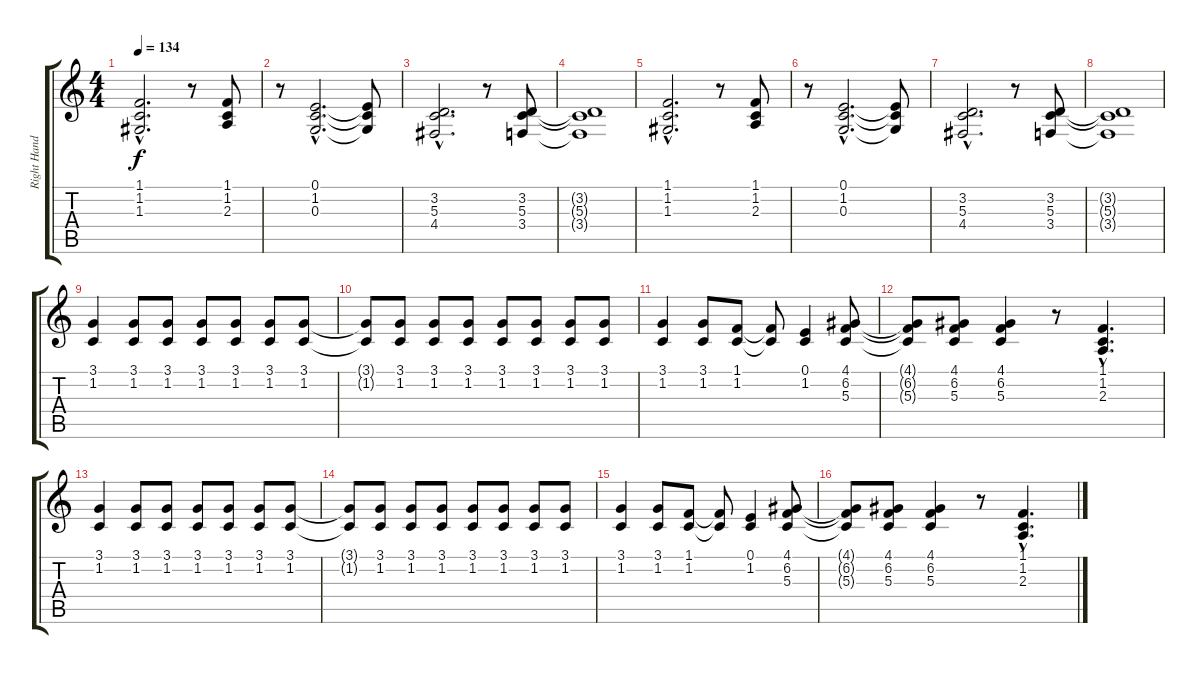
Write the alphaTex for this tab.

\track ("Right Hand" "Right Hand") {instrument brightacousticpiano}
\staff {score tabs}
\tuning (E4 B3 G3 D3 A2 E2) {hide}
\ts (4 4)
\tempo 134
\clef g2
\ks c
(1.1{hac} 1.2{hac} 1.3{hac}).2{d dy f} r.8 (1.1 1.2 2.3).8 |
r.8 (0.1{hac} 1.2{hac} 0.3{hac}).2{d} (0.1{t} 1.2{t} 0.3{t}).8 |
(3.2{hac} 5.3{hac} 4.4{hac}).2{d} r.8 (3.2 5.3 3.4).8 |
(3.2{t} 5.3{t} 3.4{t}).1 |
(1.1{hac} 1.2{hac} 1.3{hac}).2{d} r.8 (1.1 1.2 2.3).8 |
r.8 (0.1{hac} 1.2{hac} 0.3{hac}).2{d} (0.1{t} 1.2{t} 0.3{t}).8 |
(3.2{hac} 5.3{hac} 4.4{hac}).2{d} r.8 (3.2 5.3 3.4).8 |
(3.2{t} 5.3{t} 3.4{t}).1 |
(3.1 1.2).4 (3.1 1.2).8 (3.1 1.2).8 (3.1 1.2).8 (3.1 1.2).8 (3.1 1.2).8 (3.1 1.2).8 |
(3.1{t} 1.2{t}).8 (3.1 1.2).8 (3.1 1.2).8 (3.1 1.2).8 (3.1 1.2).8 (3.1 1.2).8 (3.1 1.2).8 (3.1 1.2).8 |
(3.1 1.2).4 (3.1 1.2).8 (1.1 1.2).8 (1.1{t} 1.2{t}).8 (0.1 1.2).4 (4.1 6.2 5.3).8 |
(4.1{t} 6.2{t} 5.3{t}).8 (4.1 6.2 5.3).8 (4.1 6.2 5.3).4 r.8 (1.1{hac} 1.2{hac} 2.3{hac}).4{d} |
(3.1 1.2).4 (3.1 1.2).8 (3.1 1.2).8 (3.1 1.2).8 (3.1 1.2).8 (3.1 1.2).8 (3.1 1.2).8 |
(3.1{t} 1.2{t}).8 (3.1 1.2).8 (3.1 1.2).8 (3.1 1.2).8 (3.1 1.2).8 (3.1 1.2).8 (3.1 1.2).8 (3.1 1.2).8 |
(3.1 1.2).4 (3.1 1.2).8 (1.1 1.2).8 (1.1{t} 1.2{t}).8 (0.1 1.2).4 (4.1 6.2 5.3).8 |
(4.1{t} 6.2{t} 5.3{t}).8 (4.1 6.2 5.3).8 (4.1 6.2 5.3).4 r.8 (1.1{hac} 1.2{hac} 2.3{hac}).4{d}
